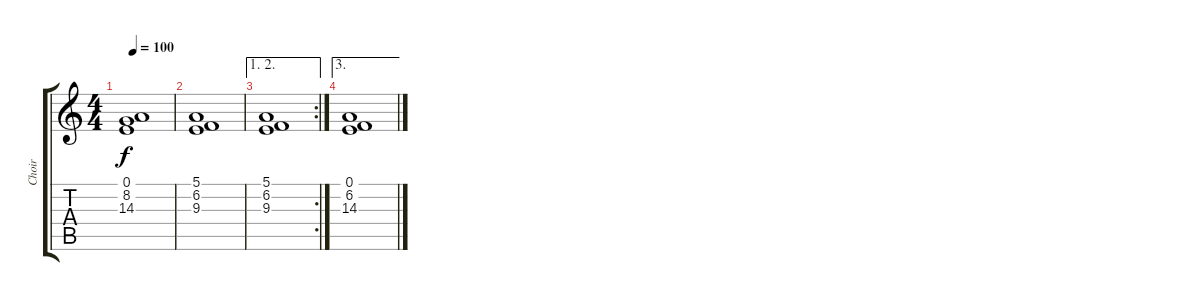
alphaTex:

\track ("Choir" "Choir") {instrument choiraahs}
\staff {score tabs}
\tuning (E4 B3 G3 D3 A2 E2) {hide}
\ts (4 4)
\tempo 100
\clef g2
\ks c
(0.1 8.2 14.3).1{dy f} |
(5.1 6.2 9.3).1 |
\ae (1 2)
\rc 2
(5.1 6.2 9.3).1 |
\ae 3
(0.1 6.2 14.3).1
